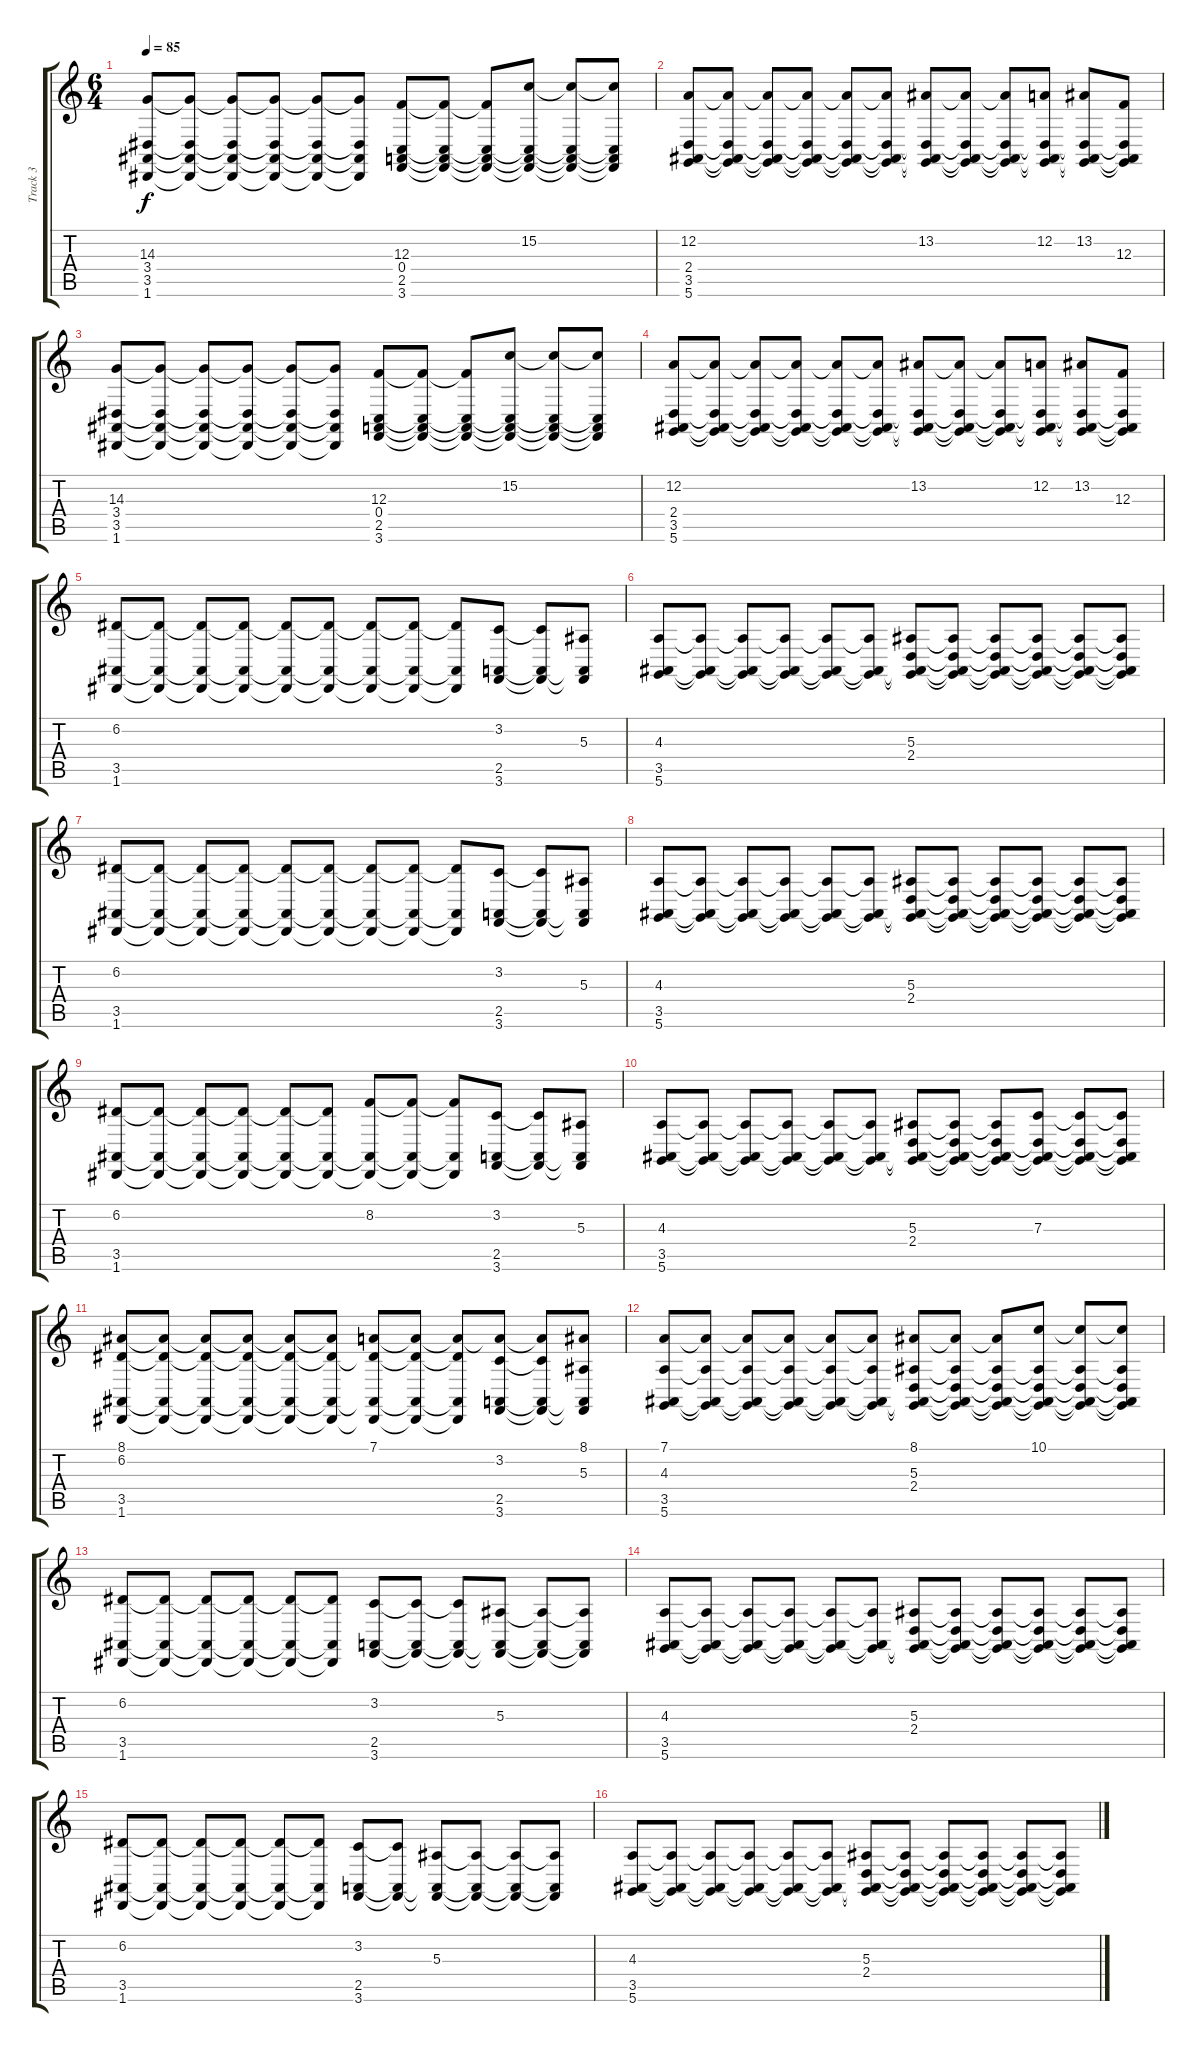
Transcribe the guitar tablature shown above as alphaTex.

\track ("Track 3" "Track 3") {instrument stringensemble1}
\staff {score tabs}
\tuning (D4 A3 F3 C3 G2 D2) {hide}
\ts (6 4)
\tempo 85
\clef g2
\ks c
(14.3 3.4 3.5 1.6).8{dy f} (14.3{t} 3.4{t} 3.5{t} 1.6{t}).8 (14.3{t} 3.4{t} 3.5{t} 1.6{t}).8 (14.3{t} 3.4{t} 3.5{t} 1.6{t}).8 (14.3{t} 3.4{t} 3.5{t} 1.6{t}).8 (14.3{t} 3.4{t} 3.5{t} 1.6{t}).8 (12.3 0.4 2.5 3.6).8 (12.3{t} 0.4{t} 2.5{t} 3.6{t}).8 (12.3{t} 0.4{t} 2.5{t} 3.6{t}).8 (15.2 0.4{t} 2.5{t} 3.6{t}).8 (15.2{t} 0.4{t} 2.5{t} 3.6{t}).8 (15.2{t} 0.4{t} 2.5{t} 3.6{t}).8 |
(12.2 2.4 3.5 5.6).8 (12.2{t} 2.4{t} 3.5{t} 5.6{t}).8 (12.2{t} 2.4{t} 3.5{t} 5.6{t}).8 (12.2{t} 2.4{t} 3.5{t} 5.6{t}).8 (12.2{t} 2.4{t} 3.5{t} 5.6{t}).8 (12.2{t} 2.4{t} 3.5{t} 5.6{t}).8 (13.2 2.4{t} 3.5{t} 5.6{t}).8 (13.2{t} 2.4{t} 3.5{t} 5.6{t}).8 (13.2{t} 2.4{t} 3.5{t} 5.6{t}).8 (12.2 2.4{t} 3.5{t} 5.6{t}).8 (13.2 2.4{t} 3.5{t} 5.6{t}).8 (12.3 2.4{t} 3.5{t} 5.6{t}).8 |
(14.3 3.4 3.5 1.6).8 (14.3{t} 3.4{t} 3.5{t} 1.6{t}).8 (14.3{t} 3.4{t} 3.5{t} 1.6{t}).8 (14.3{t} 3.4{t} 3.5{t} 1.6{t}).8 (14.3{t} 3.4{t} 3.5{t} 1.6{t}).8 (14.3{t} 3.4{t} 3.5{t} 1.6{t}).8 (12.3 0.4 2.5 3.6).8 (12.3{t} 0.4{t} 2.5{t} 3.6{t}).8 (12.3{t} 0.4{t} 2.5{t} 3.6{t}).8 (15.2 0.4{t} 2.5{t} 3.6{t}).8 (15.2{t} 0.4{t} 2.5{t} 3.6{t}).8 (15.2{t} 0.4{t} 2.5{t} 3.6{t}).8 |
(12.2 2.4 3.5 5.6).8 (12.2{t} 2.4{t} 3.5{t} 5.6{t}).8 (12.2{t} 2.4{t} 3.5{t} 5.6{t}).8 (12.2{t} 2.4{t} 3.5{t} 5.6{t}).8 (12.2{t} 2.4{t} 3.5{t} 5.6{t}).8 (12.2{t} 2.4{t} 3.5{t} 5.6{t}).8 (13.2 2.4{t} 3.5{t} 5.6{t}).8 (13.2{t} 2.4{t} 3.5{t} 5.6{t}).8 (13.2{t} 2.4{t} 3.5{t} 5.6{t}).8 (12.2 2.4{t} 3.5{t} 5.6{t}).8 (13.2 2.4{t} 3.5{t} 5.6{t}).8 (12.3 2.4{t} 3.5{t} 5.6{t}).8 |
(6.2 3.5 1.6).8 (6.2{t} 3.5{t} 1.6{t}).8 (6.2{t} 3.5{t} 1.6{t}).8 (6.2{t} 3.5{t} 1.6{t}).8 (6.2{t} 3.5{t} 1.6{t}).8 (6.2{t} 3.5{t} 1.6{t}).8 (6.2{t} 3.5{t} 1.6{t}).8 (6.2{t} 3.5{t} 1.6{t}).8 (6.2{t} 3.5{t} 1.6{t}).8 (3.2 2.5 3.6).8 (3.2{t} 2.5{t} 3.6{t}).8 (5.3 2.5{t} 3.6{t}).8 |
(4.3 3.5 5.6).8 (4.3{t} 3.5{t} 5.6{t}).8 (4.3{t} 3.5{t} 5.6{t}).8 (4.3{t} 3.5{t} 5.6{t}).8 (4.3{t} 3.5{t} 5.6{t}).8 (4.3{t} 3.5{t} 5.6{t}).8 (5.3 2.4 3.5{t} 5.6{t}).8 (5.3{t} 2.4{t} 3.5{t} 5.6{t}).8 (5.3{t} 2.4{t} 3.5{t} 5.6{t}).8 (5.3{t} 2.4{t} 3.5{t} 5.6{t}).8 (5.3{t} 2.4{t} 3.5{t} 5.6{t}).8 (5.3{t} 2.4{t} 3.5{t} 5.6{t}).8 |
(6.2 3.5 1.6).8 (6.2{t} 3.5{t} 1.6{t}).8 (6.2{t} 3.5{t} 1.6{t}).8 (6.2{t} 3.5{t} 1.6{t}).8 (6.2{t} 3.5{t} 1.6{t}).8 (6.2{t} 3.5{t} 1.6{t}).8 (6.2{t} 3.5{t} 1.6{t}).8 (6.2{t} 3.5{t} 1.6{t}).8 (6.2{t} 3.5{t} 1.6{t}).8 (3.2 2.5 3.6).8 (3.2{t} 2.5{t} 3.6{t}).8 (5.3 2.5{t} 3.6{t}).8 |
(4.3 3.5 5.6).8 (4.3{t} 3.5{t} 5.6{t}).8 (4.3{t} 3.5{t} 5.6{t}).8 (4.3{t} 3.5{t} 5.6{t}).8 (4.3{t} 3.5{t} 5.6{t}).8 (4.3{t} 3.5{t} 5.6{t}).8 (5.3 2.4 3.5{t} 5.6{t}).8 (5.3{t} 2.4{t} 3.5{t} 5.6{t}).8 (5.3{t} 2.4{t} 3.5{t} 5.6{t}).8 (5.3{t} 2.4{t} 3.5{t} 5.6{t}).8 (5.3{t} 2.4{t} 3.5{t} 5.6{t}).8 (5.3{t} 2.4{t} 3.5{t} 5.6{t}).8 |
(6.2 3.5 1.6).8 (6.2{t} 3.5{t} 1.6{t}).8 (6.2{t} 3.5{t} 1.6{t}).8 (6.2{t} 3.5{t} 1.6{t}).8 (6.2{t} 3.5{t} 1.6{t}).8 (6.2{t} 3.5{t} 1.6{t}).8 (8.2 3.5{t} 1.6{t}).8 (8.2{t} 3.5{t} 1.6{t}).8 (8.2{t} 3.5{t} 1.6{t}).8 (3.2 2.5 3.6).8 (3.2{t} 2.5{t} 3.6{t}).8 (5.3 2.5{t} 3.6{t}).8 |
(4.3 3.5 5.6).8 (4.3{t} 3.5{t} 5.6{t}).8 (4.3{t} 3.5{t} 5.6{t}).8 (4.3{t} 3.5{t} 5.6{t}).8 (4.3{t} 3.5{t} 5.6{t}).8 (4.3{t} 3.5{t} 5.6{t}).8 (5.3 2.4 3.5{t} 5.6{t}).8 (5.3{t} 2.4{t} 3.5{t} 5.6{t}).8 (5.3{t} 2.4{t} 3.5{t} 5.6{t}).8 (7.3 2.4{t} 3.5{t} 5.6{t}).8 (7.3{t} 2.4{t} 3.5{t} 5.6{t}).8 (7.3{t} 2.4{t} 3.5{t} 5.6{t}).8 |
(8.1 6.2 3.5 1.6).8 (8.1{t} 6.2{t} 3.5{t} 1.6{t}).8 (8.1{t} 6.2{t} 3.5{t} 1.6{t}).8 (8.1{t} 6.2{t} 3.5{t} 1.6{t}).8 (8.1{t} 6.2{t} 3.5{t} 1.6{t}).8 (8.1{t} 6.2{t} 3.5{t} 1.6{t}).8 (7.1 6.2{t} 3.5{t} 1.6{t}).8 (7.1{t} 6.2{t} 3.5{t} 1.6{t}).8 (7.1{t} 6.2{t} 3.5{t} 1.6{t}).8 (7.1{t} 3.2 2.5 3.6).8 (7.1{t} 3.2{t} 2.5{t} 3.6{t}).8 (8.1 5.3 2.5{t} 3.6{t}).8 |
(7.1 4.3 3.5 5.6).8 (7.1{t} 4.3{t} 3.5{t} 5.6{t}).8 (7.1{t} 4.3{t} 3.5{t} 5.6{t}).8 (7.1{t} 4.3{t} 3.5{t} 5.6{t}).8 (7.1{t} 4.3{t} 3.5{t} 5.6{t}).8 (7.1{t} 4.3{t} 3.5{t} 5.6{t}).8 (8.1 5.3 2.4 3.5{t} 5.6{t}).8 (8.1{t} 5.3{t} 2.4{t} 3.5{t} 5.6{t}).8 (8.1{t} 5.3{t} 2.4{t} 3.5{t} 5.6{t}).8 (10.1 5.3{t} 2.4{t} 3.5{t} 5.6{t}).8 (10.1{t} 5.3{t} 2.4{t} 3.5{t} 5.6{t}).8 (10.1{t} 5.3{t} 2.4{t} 3.5{t} 5.6{t}).8 |
(6.2 3.5 1.6).8 (6.2{t} 3.5{t} 1.6{t}).8 (6.2{t} 3.5{t} 1.6{t}).8 (6.2{t} 3.5{t} 1.6{t}).8 (6.2{t} 3.5{t} 1.6{t}).8 (6.2{t} 3.5{t} 1.6{t}).8 (3.2 2.5 3.6).8 (3.2{t} 2.5{t} 3.6{t}).8 (3.2{t} 2.5{t} 3.6{t}).8 (5.3 2.5{t} 3.6{t}).8 (5.3{t} 2.5{t} 3.6{t}).8 (5.3{t} 2.5{t} 3.6{t}).8 |
(4.3 3.5 5.6).8 (4.3{t} 3.5{t} 5.6{t}).8 (4.3{t} 3.5{t} 5.6{t}).8 (4.3{t} 3.5{t} 5.6{t}).8 (4.3{t} 3.5{t} 5.6{t}).8 (4.3{t} 3.5{t} 5.6{t}).8 (5.3 2.4 3.5{t} 5.6{t}).8 (5.3{t} 2.4{t} 3.5{t} 5.6{t}).8 (5.3{t} 2.4{t} 3.5{t} 5.6{t}).8 (5.3{t} 2.4{t} 3.5{t} 5.6{t}).8 (5.3{t} 2.4{t} 3.5{t} 5.6{t}).8 (5.3{t} 2.4{t} 3.5{t} 5.6{t}).8 |
(6.2 3.5 1.6).8 (6.2{t} 3.5{t} 1.6{t}).8 (6.2{t} 3.5{t} 1.6{t}).8 (6.2{t} 3.5{t} 1.6{t}).8 (6.2{t} 3.5{t} 1.6{t}).8 (6.2{t} 3.5{t} 1.6{t}).8 (3.2 2.5 3.6).8 (3.2{t} 2.5{t} 3.6{t}).8 (5.3 2.5{t} 3.6{t}).8 (5.3{t} 2.5{t} 3.6{t}).8 (5.3{t} 2.5{t} 3.6{t}).8 (5.3{t} 2.5{t} 3.6{t}).8 |
(4.3 3.5 5.6).8 (4.3{t} 3.5{t} 5.6{t}).8 (4.3{t} 3.5{t} 5.6{t}).8 (4.3{t} 3.5{t} 5.6{t}).8 (4.3{t} 3.5{t} 5.6{t}).8 (4.3{t} 3.5{t} 5.6{t}).8 (5.3 2.4 3.5{t} 5.6{t}).8 (5.3{t} 2.4{t} 3.5{t} 5.6{t}).8 (5.3{t} 2.4{t} 3.5{t} 5.6{t}).8 (5.3{t} 2.4{t} 3.5{t} 5.6{t}).8 (5.3{t} 2.4{t} 3.5{t} 5.6{t}).8 (5.3{t} 2.4{t} 3.5{t} 5.6{t}).8
